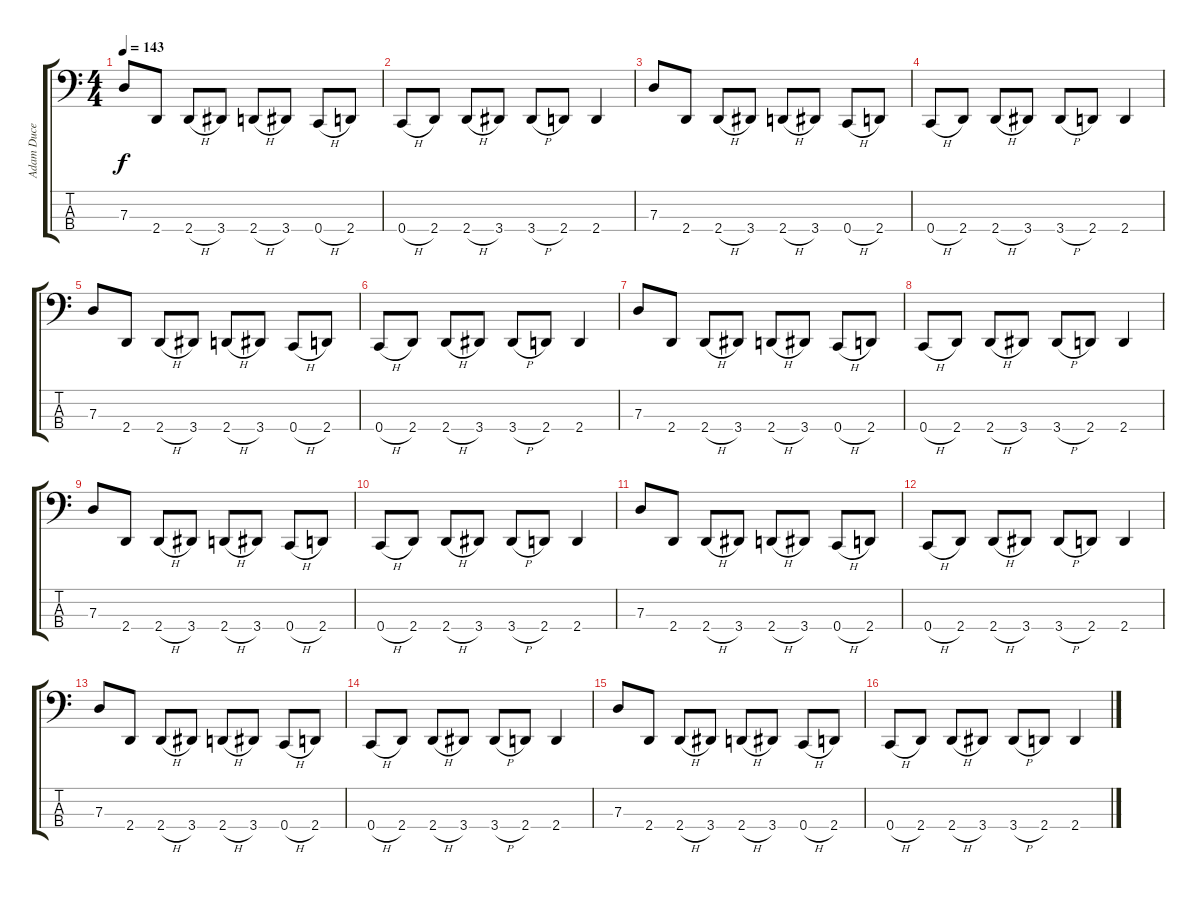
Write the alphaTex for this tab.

\track ("Adam Duce" "Adam Duce") {instrument electricbasspick}
\staff {score tabs}
\tuning (F2 C2 G1 C1) {hide}
\ts (4 4)
\tempo 143
\clef f4
\ks c
7.3.8{dy f instrument electricbasspick} 2.4.8 2.4{h}.8 3.4.8 2.4{h}.8 3.4.8 0.4{h}.8 2.4.8 |
0.4{h}.8 2.4.8 2.4{h}.8 3.4.8 3.4{h}.8 2.4.8 2.4.4 |
7.3.8 2.4.8 2.4{h}.8 3.4.8 2.4{h}.8 3.4.8 0.4{h}.8 2.4.8 |
0.4{h}.8 2.4.8 2.4{h}.8 3.4.8 3.4{h}.8 2.4.8 2.4.4 |
7.3.8 2.4.8 2.4{h}.8 3.4.8 2.4{h}.8 3.4.8 0.4{h}.8 2.4.8 |
0.4{h}.8 2.4.8 2.4{h}.8 3.4.8 3.4{h}.8 2.4.8 2.4.4 |
7.3.8 2.4.8 2.4{h}.8 3.4.8 2.4{h}.8 3.4.8 0.4{h}.8 2.4.8 |
0.4{h}.8 2.4.8 2.4{h}.8 3.4.8 3.4{h}.8 2.4.8 2.4.4 |
7.3.8 2.4.8 2.4{h}.8 3.4.8 2.4{h}.8 3.4.8 0.4{h}.8 2.4.8 |
0.4{h}.8 2.4.8 2.4{h}.8 3.4.8 3.4{h}.8 2.4.8 2.4.4 |
7.3.8 2.4.8 2.4{h}.8 3.4.8 2.4{h}.8 3.4.8 0.4{h}.8 2.4.8 |
0.4{h}.8 2.4.8 2.4{h}.8 3.4.8 3.4{h}.8 2.4.8 2.4.4 |
7.3.8 2.4.8 2.4{h}.8 3.4.8 2.4{h}.8 3.4.8 0.4{h}.8 2.4.8 |
0.4{h}.8 2.4.8 2.4{h}.8 3.4.8 3.4{h}.8 2.4.8 2.4.4 |
7.3.8 2.4.8 2.4{h}.8 3.4.8 2.4{h}.8 3.4.8 0.4{h}.8 2.4.8 |
0.4{h}.8 2.4.8 2.4{h}.8 3.4.8 3.4{h}.8 2.4.8 2.4.4
